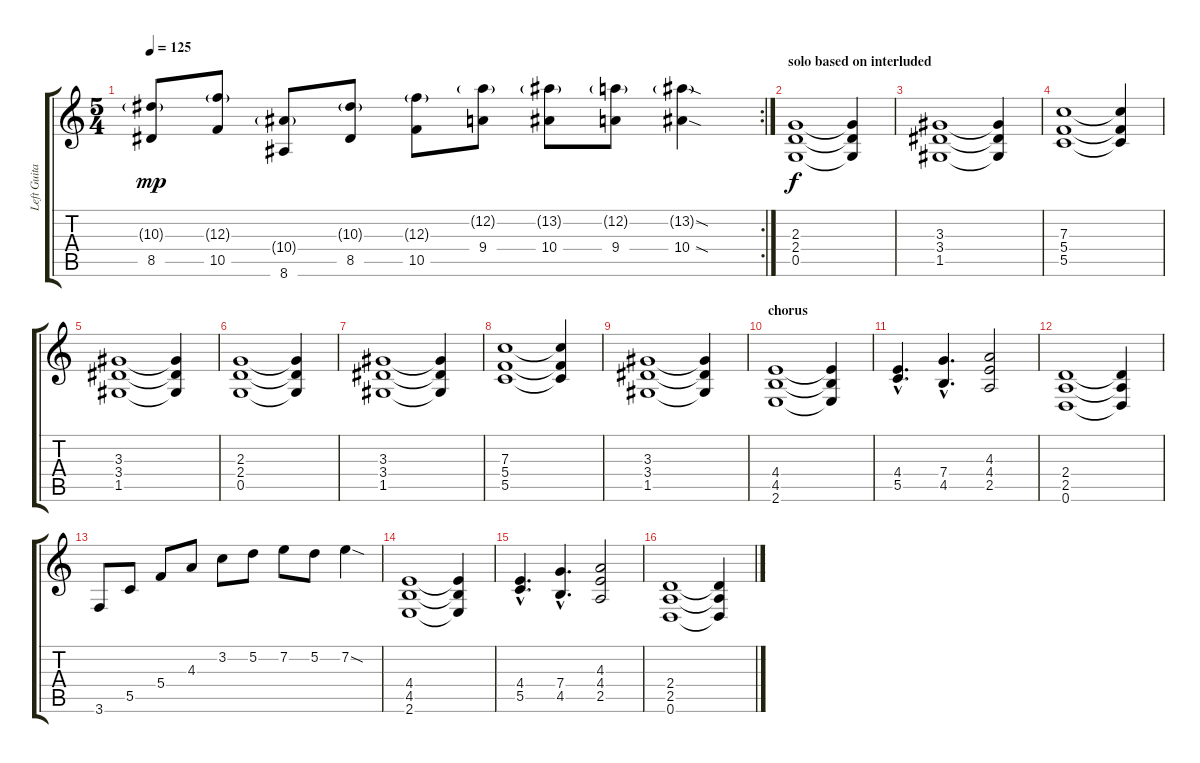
\track ("Left Guitar" "Left Guita") {instrument distortionguitar}
\staff {score tabs}
\tuning (D4 A3 F3 C3 G2 D2) {hide}
\rc 2
\ts (5 4)
\tempo 125
\clef g2
\ks c
(10.3{g} 8.5).8{dy mp} (12.3{g} 10.5).8 (10.4{g} 8.6).8 (10.3{g} 8.5).8 (12.3{g} 10.5).8 (12.2{g} 9.4).8 (13.2{g} 10.4).8 (12.2{g} 9.4).8 (13.2{sod g} 10.4{sod}).4 |
\section ("" "solo based on interluded")
(2.3 2.4 0.5).1{dy f} (2.3{t} 2.4{t} 0.5{t}).4 |
(3.3 3.4 1.5).1 (3.3{t} 3.4{t} 1.5{t}).4 |
(7.3 5.4 5.5).1 (7.3{t} 5.4{t} 5.5{t}).4 |
(3.3 3.4 1.5).1 (3.3{t} 3.4{t} 1.5{t}).4 |
(2.3 2.4 0.5).1 (2.3{t} 2.4{t} 0.5{t}).4 |
(3.3 3.4 1.5).1 (3.3{t} 3.4{t} 1.5{t}).4 |
(7.3 5.4 5.5).1 (7.3{t} 5.4{t} 5.5{t}).4 |
(3.3 3.4 1.5).1 (3.3{t} 3.4{t} 1.5{t}).4 |
\section ("" "chorus")
(4.4 4.5 2.6).1 (4.4{t} 4.5{t} 2.6{t}).4 |
(4.4{hac} 5.5{hac}).4{d} (7.4{hac} 4.5{hac}).4{d} (4.3 4.4 2.5).2 |
(2.4 2.5 0.6).1 (2.4{t} 2.5{t} 0.6{t}).4 |
3.6.8 5.5.8 5.4.8 4.3.8 3.2.8 5.2.8 7.2.8 5.2.8 7.2{sod}.4 |
(4.4 4.5 2.6).1 (4.4{t} 4.5{t} 2.6{t}).4 |
(4.4{hac} 5.5{hac}).4{d} (7.4{hac} 4.5{hac}).4{d} (4.3 4.4 2.5).2 |
(2.4 2.5 0.6).1 (2.4{t} 2.5{t} 0.6{t}).4
